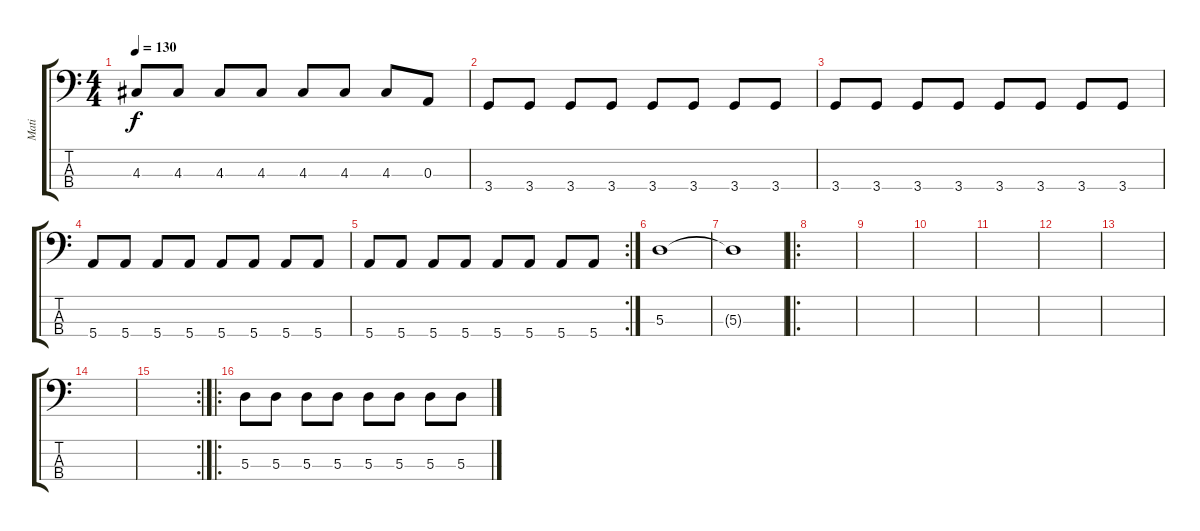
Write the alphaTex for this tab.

\track ("Mati" "Mati") {instrument electricbasspick}
\staff {score tabs}
\tuning (G2 D2 A1 E1) {hide}
\ts (4 4)
\tempo 130
\clef f4
\ks c
4.3.8{dy f} 4.3.8 4.3.8 4.3.8 4.3.8 4.3.8 4.3.8 0.3.8 |
3.4.8 3.4.8 3.4.8 3.4.8 3.4.8 3.4.8 3.4.8 3.4.8 |
3.4.8 3.4.8 3.4.8 3.4.8 3.4.8 3.4.8 3.4.8 3.4.8 |
5.4.8 5.4.8 5.4.8 5.4.8 5.4.8 5.4.8 5.4.8 5.4.8 |
\rc 2
5.4.8 5.4.8 5.4.8 5.4.8 5.4.8 5.4.8 5.4.8 5.4.8 |
5.3.1 |
5.3{t}.1 |
\ro
|
|
|
|
|
|
|
\rc 2
|
\ro
5.3.8 5.3.8 5.3.8 5.3.8 5.3.8 5.3.8 5.3.8 5.3.8
